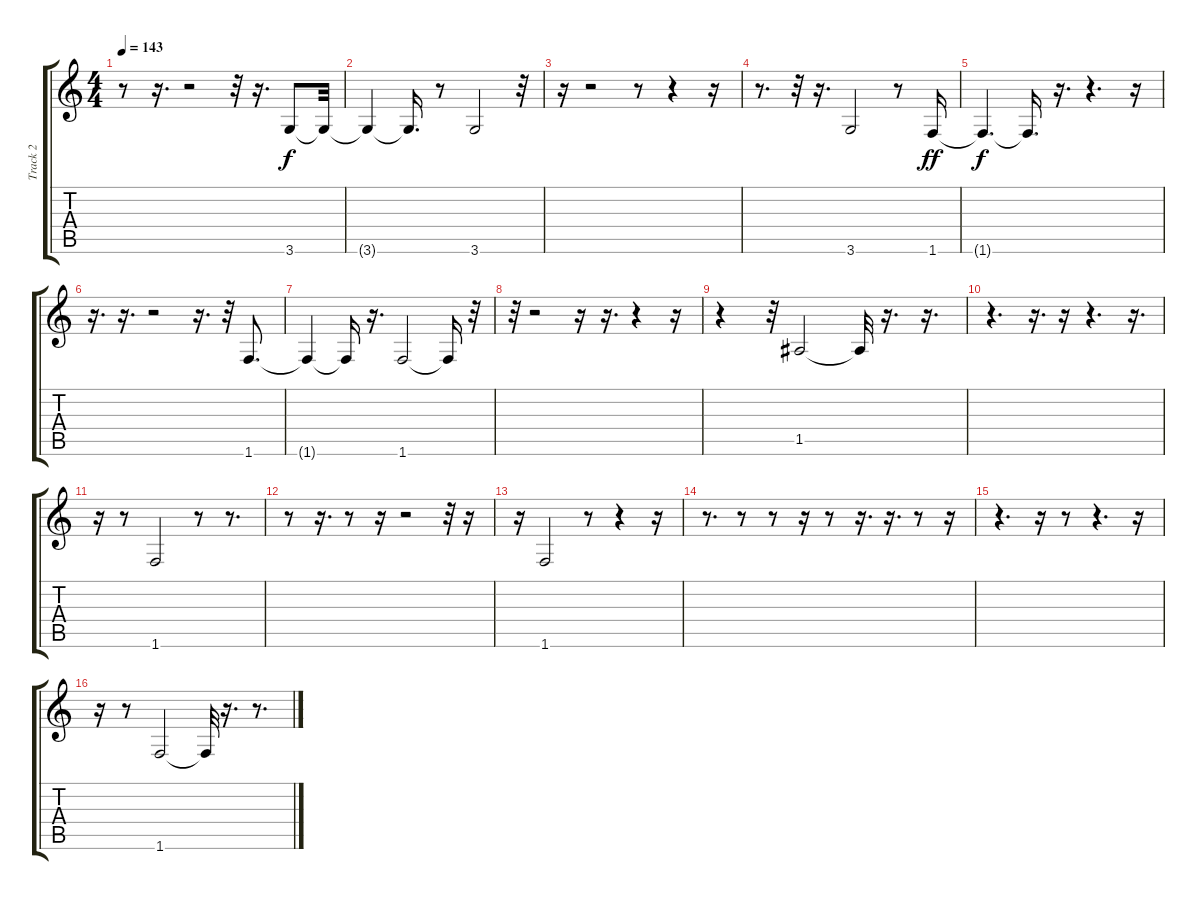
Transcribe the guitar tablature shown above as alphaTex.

\track ("Track 2" "Track 2") {instrument electricbasspick}
\staff {score tabs}
\tuning (E4 B3 G3 D3 A2 E2) {hide}
\ts (4 4)
\tempo 143
\clef g2
\ks c
r.8{dy f} r.16{d} r.2 r.32 r.16{d} 3.6.8 3.6{t}.32 |
3.6{t}.4 3.6{t}.16{d} r.8 3.6.2 r.32 |
r.16 r.2 r.8 r.4 r.16 |
r.8{d} r.32 r.16{d} 3.6.2 r.8 1.6.16{dy ff} |
1.6{t}.4{d dy f} 1.6{t}.16{d} r.16{d} r.4{d} r.16 |
r.16{d} r.16{d} r.2 r.16{d} r.32 1.6.8{d} |
1.6{t}.4 1.6{t}.16 r.16{d} 1.6.2 1.6{t}.16 r.32 |
r.32 r.2 r.16 r.16{d} r.4 r.16 |
r.4 r.32 1.5.2 1.5{t}.32 r.16{d} r.16{d} |
r.4{d} r.16{d} r.16 r.4{d} r.16{d} |
r.16 r.8 1.6.2 r.8 r.8{d} |
r.8 r.16{d} r.8 r.16 r.2 r.32 r.16 |
r.16 1.6.2 r.8 r.4 r.16 |
r.8{d} r.8 r.8 r.16 r.8 r.16{d} r.16{d} r.8 r.16 |
r.4{d} r.16 r.8 r.4{d} r.16 |
r.16 r.8 1.6.2 1.6{t}.32 r.16{d} r.8{d}
